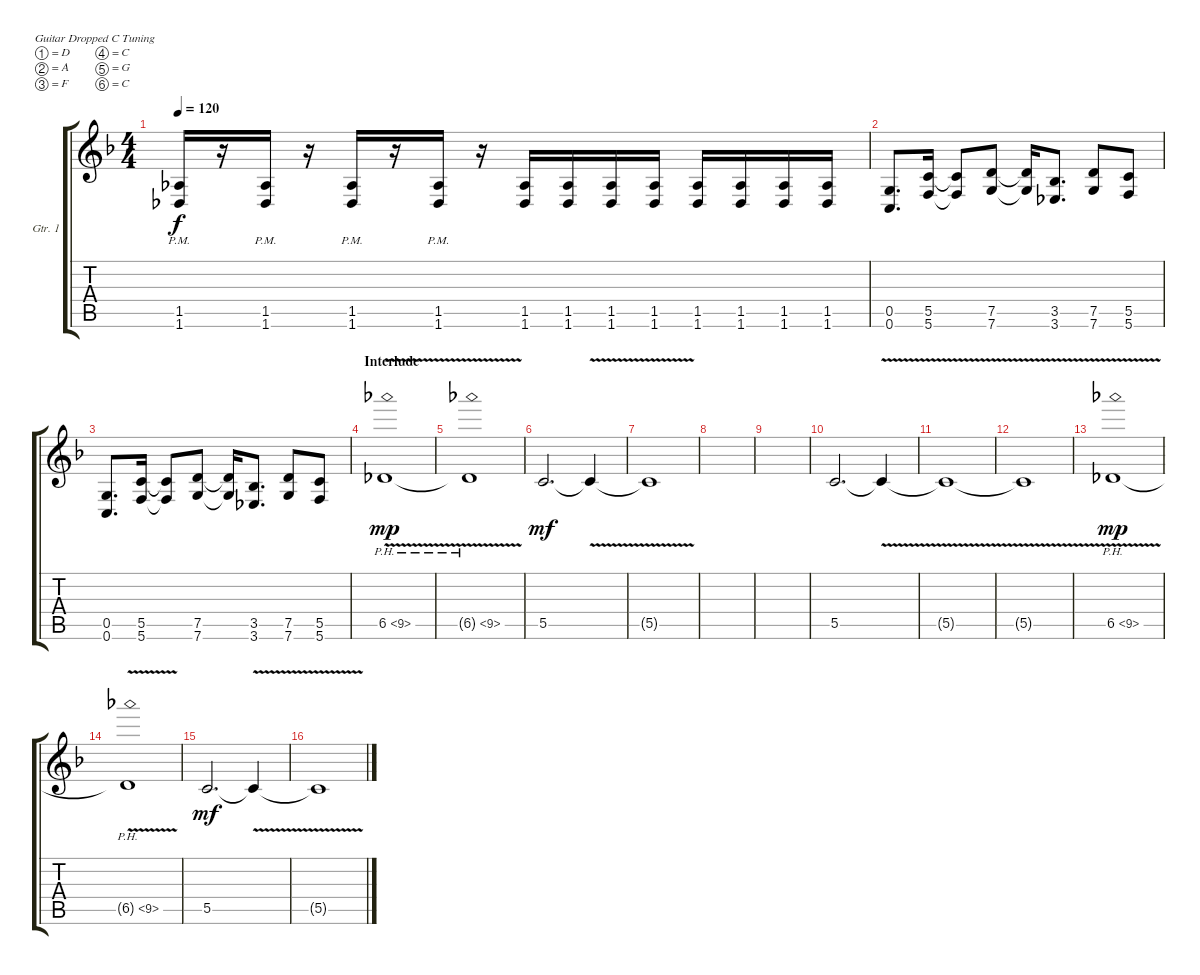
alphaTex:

\defaultSystemsLayout 4
\bracketExtendMode groupsimilarinstruments
\firstSystemTrackNameOrientation horizontal
\otherSystemsTrackNameOrientation horizontal
\track ("Electric Guitar" "Gtr. 1") {instrument distortionguitar}
\staff {score tabs}
\tuning (D4 A3 F3 C3 G2 C2)
\ts (4 4)
\tempo 120
\clef g2
\ks f
(1.6{pm} 1.5{pm}).16{dy f} r.16 (1.6{pm} 1.5{pm}).16 r.16 (1.6{pm} 1.5{pm}).16 r.16 (1.6{pm} 1.5{pm}).16 r.16 (1.6 1.5).16 (1.6 1.5).16 (1.6 1.5).16 (1.6 1.5).16 (1.6 1.5).16 (1.6 1.5).16 (1.6 1.5).16 (1.6 1.5).16 |
(0.6 0.5).8{d} (5.6 5.5).16 (5.6{t} 5.5{t}).8 (7.6 7.5).8 (7.6{t} 7.5{t}).16 (3.6 3.5).8{d} (7.6 7.5).8 (5.6 5.5).8 |
(0.6 0.5).8{d} (5.6 5.5).16 (5.6{t} 5.5{t}).8 (7.6 7.5).8 (7.6{t} 7.5{t}).16 (3.6 3.5).8{d} (7.6 7.5).8 (5.6 5.5).8 |
\section ("" "Interlude")
6.5{ph 3 v}.1{dy mp} |
6.5{ph 3 v t}.1 |
5.5.2{d dy mf} 5.5{v t}.4 |
5.5{v t}.1 |
|
|
5.5.2{d} 5.5{v t}.4 |
5.5{v t}.1 |
5.5{v t}.1 |
6.5{ph 3 v}.1{dy mp} |
6.5{ph 3 v t}.1 |
5.5.2{d dy mf} 5.5{v t}.4 |
5.5{v t}.1
